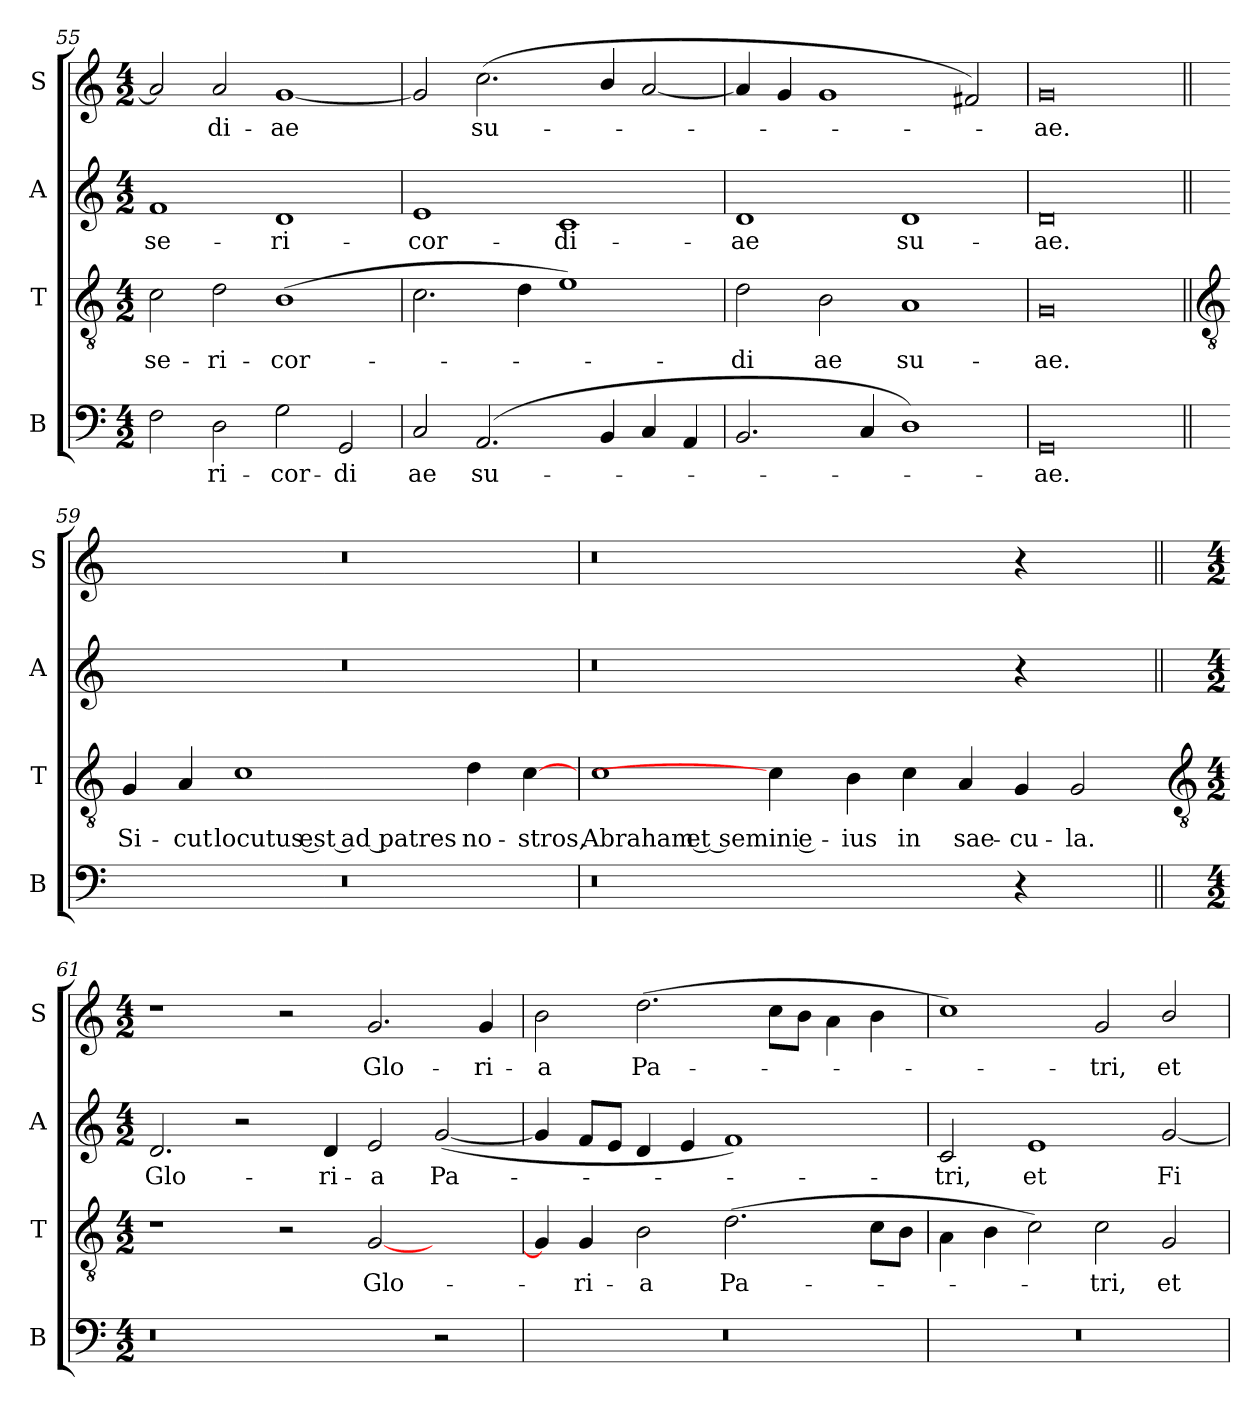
**kern	**text	**kern	**text	**kern	**text	**kern	**text
*part4	*part4	*part3	*part3	*part2	*part2	*part1	*part1
*staff4	*staff4	*staff3	*staff3	*staff2	*staff2	*staff1	*staff1
*I"B	*	*I"T	*	*I"A	*	*I"S	*
*I'B	*	*I'T	*	*I'A	*	*I'S	*
*clefF4	*	*clefGv2	*	*clefG2	*	*clefG2	*
*k[]	*	*k[]	*	*k[]	*	*k[]	*
*C:	*	*C:	*	*C:	*	*C:	*
*M4/2	*	*M4/2	*	*M4/2	*	*M4/2	*
=55	=55	=55	=55	=55	=55	=55	=55
!	!	!	!LO:LY:b	!	!LO:LY:b	!	!
2F	.	2c	-se-	1f	-se-	2a]	.
!	!LO:LY:b	!	!LO:LY:b	!	!	!	!LO:LY:b
2D	ri-	2d	-ri-	.	.	2a	di-
!	!LO:LY:b	!	!LO:LY:b	!	!LO:LY:b	!	!LO:LY:b
2G	-cor-	(>1B	-cor-	1d	-ri-	[1g	-ae
!	!LO:LY:b	!	!	!	!	!	!
2GG	-di	.	.	.	.	.	.
=56	=56	=56	=56	=56	=56	=56	=56
!	!LO:LY:b	!	!	!	!LO:LY:b	!	!
2C	ae	2.c	.	1e	-cor-	2g]	.
!	!LO:LY:b	!	!	!	!	!	!LO:LY:b
(<2.AA	su-	.	.	.	.	(<2.cc	su-
.	.	4d	.	.	.	.	.
!	!	!	!	!	!LO:LY:b	!	!
.	.	1e)	.	1c	-di-	.	.
4BB	.	.	.	.	.	4b/	.
4C	.	.	.	.	.	[2a	.
4AA	.	.	.	.	.	.	.
=57	=57	=57	=57	=57	=57	=57	=57
!	!	!	!LO:LY:b	!	!LO:LY:b	!	!
2.BB	.	2d	di	1d	-ae	4a]	.
.	.	.	.	.	.	4g	.
!	!	!	!LO:LY:b	!	!	!	!
.	.	2B	ae	.	.	1g	.
4C	.	.	.	.	.	.	.
!	!	!	!LO:LY:b	!	!LO:LY:b	!	!
1D)	.	1A	su-	1d	su-	.	.
.	.	.	.	.	.	2f#X)	.
=58	=58	=58	=58	=58	=58	=58	=58
!	!LO:LY:b	!	!LO:LY:b	!	!LO:LY:b	!	!LO:LY:b
0GG	ae.	0G	-ae.	0d	-ae.	0g	ae.
!!LO:LB:g=z
=59||	=59||	=59||	=59||	=59||	=59||	=59||	=59||
*	*	*clefGv2	*	*	*	*	*
!	!	!	!LO:LY:b	!	!	!	!
0r	.	4G	Si-	0r	.	0r	.
!	!	!	!LO:LY:b	!	!	!	!
.	.	4A	-cut	.	.	.	.
!	!	!	!LO:LY:b	!	!	!	!
.	.	1c	locutus est ad patres	.	.	.	.
!	!	!	!LO:LY:b	!	!	!	!
.	.	4d	no-	.	.	.	.
!	!	!	!LO:LY:b	!	!	!	!
.	.	[4c	-stros,	.	.	.	.
=60	=60	=60	=60	=60	=60	=60	=60
!	!	!	!LO:LY:b	!	!	!	!
0r	.	1c	Abraham et semini e-	0r	.	0r	.
.	.	4c]	.	.	.	.	.
!	!	!	!LO:LY:b	!	!	!	!
.	.	4B	-ius	.	.	.	.
!	!	!	!LO:LY:b	!	!	!	!
.	.	4c	in	.	.	.	.
!	!	!	!LO:LY:b	!	!	!	!
.	.	4A	sae-	.	.	.	.
!	!	!	!LO:LY:b	!	!	!	!
4r	.	4G	-cu-	4r	.	4r	.
!	!	!	!LO:LY:b	!	!	!	!
2ryy	.	2G	-la.	2ryy	.	2ryy	.
!!LO:LB:g=z
=61||	=61||	=61-	=61||	=61||	=61||	=61||	=61||
*	*	*clefGv2	*	*	*	*	*
*k[]	*	*	*	*k[]	*	*k[]	*
*C:	*	*	*	*C:	*	*C:	*
*M4/2	*	*M4/2	*	*M4/2	*	*M4/2	*
!	!	!	!	!	!LO:LY:b	!	!
0r	.	1r	.	2.d	Glo-	1r	.
.	.	.	.	2r	.	.	.
.	.	2r	.	.	.	2r	.
!	!	!	!	!	!LO:LY:b	!	!
.	.	.	.	4d	-ri-	.	.
!	!	!	!LO:LY:b	!	!LO:LY:b	!	!LO:LY:b
.	.	[2G	Glo-	2e	-a	2.g	Glo-
!	!	!	!	!	!LO:LY:b	!	!
2r	.	2ryy	.	(<[2g	Pa-	.	.
!	!	!	!	!	!	!	!LO:LY:b
.	.	.	.	.	.	4g	-ri-
=62	=62	=62	=62	=62	=62	=62	=62
!	!	!	!	!	!	!	!LO:LY:b
0r	.	4G]	.	4g]	.	2b	-a
!	!	!	!LO:LY:b	!	!	!	!
.	.	4G	ri-	8fL	.	.	.
.	.	.	.	8eJ	.	.	.
!	!	!	!LO:LY:b	!	!	!	!LO:LY:b
.	.	2B	-a	4d	.	(>2.dd	Pa-
.	.	.	.	4e	.	.	.
!	!	!	!LO:LY:b	!	!	!	!
.	.	(>2.d	Pa-	1f)	.	.	.
.	.	.	.	.	.	8ccL	.
.	.	.	.	.	.	8bJ	.
.	.	.	.	.	.	4a\	.
.	.	8cL	.	.	.	4b	.
.	.	8BJ	.	.	.	.	.
=63	=63	=63	=63	=63	=63	=63	=63
!	!	!	!	!	!LO:LY:b	!	!
0r	.	4A\	.	2c	tri,	1cc)	.
.	.	4B	.	.	.	.	.
!	!	!	!	!	!LO:LY:b	!	!
.	.	2c)	.	1e	et	.	.
!	!	!	!LO:LY:b	!	!	!	!LO:LY:b
.	.	2c	tri,	.	.	2g	tri,
!	!	!	!LO:LY:b	!	!LO:LY:b	!	!LO:LY:b
.	.	2G	et	[2g	Fi-	2b/	et
=	=	=	=	=	=	=	=
*-	*-	*-	*-	*-	*-	*-	*-
